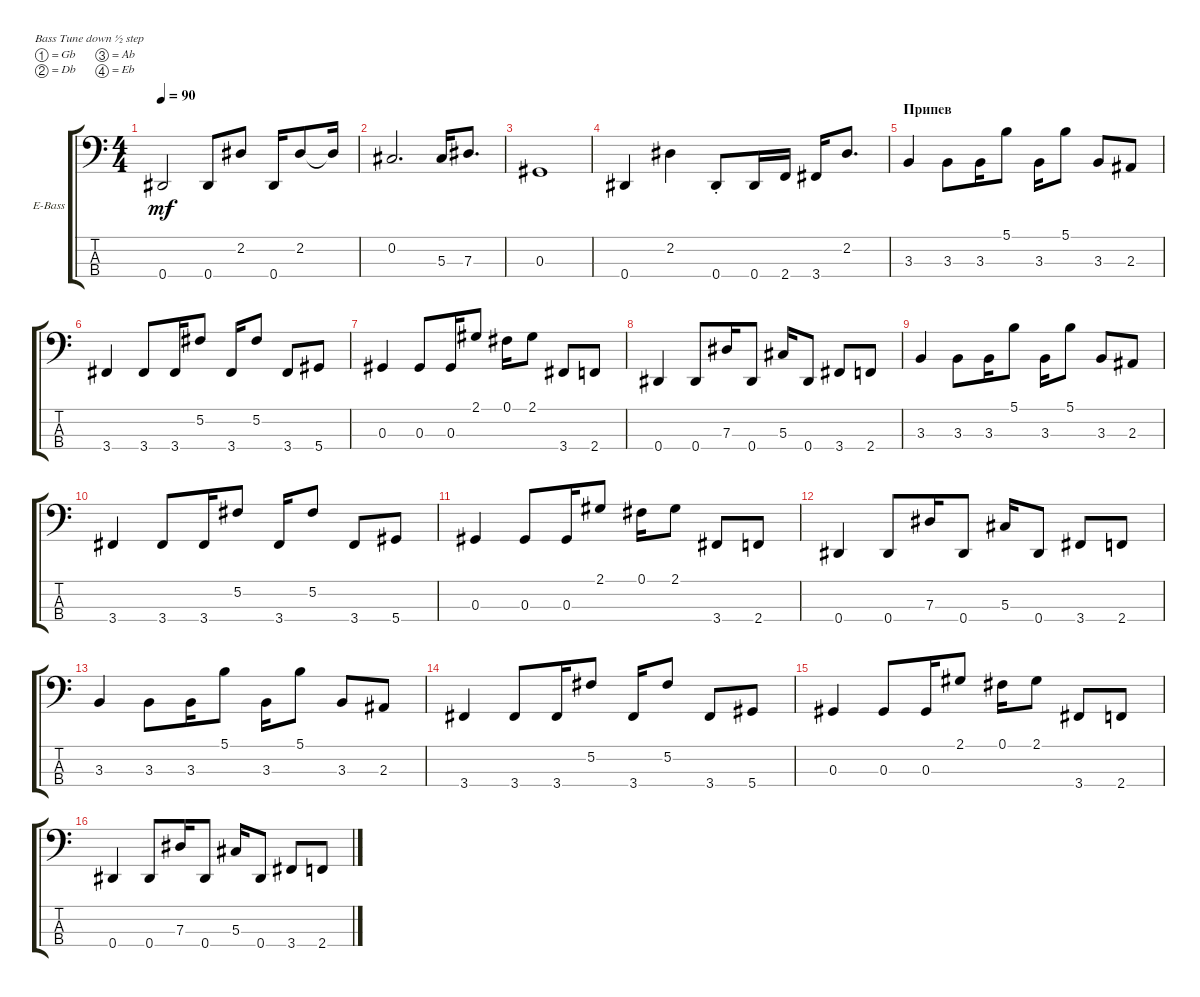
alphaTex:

\bracketExtendMode groupsimilarinstruments
\firstSystemTrackNameOrientation horizontal
\otherSystemsTrackNameOrientation horizontal
\track ("Electric Bass" "E-Bass") {instrument electricbassfinger}
\staff {score tabs}
\tuning (Gb2 Db2 Ab1 Eb1)
\ts (4 4)
\tempo 90
\clef f4
\ks c
0.4.2{dy mf} 0.4.8 2.2.8 0.4.16 2.2.8 2.2{t}.16 |
0.2.2{d} 5.3.16 7.3.8{d} |
0.3.1 |
0.4.4 2.2.4 0.4{st}.8 0.4.16 2.4.16 3.4.16 2.2.8{d} |
\section ("" "Припев")
3.3.4 3.3.8 3.3.16 5.1.8 3.3.16 5.1.8 3.3.8 2.3.8 |
3.4.4 3.4.8 3.4.16 5.2.8 3.4.16 5.2.8 3.4.8 5.4.8 |
0.3.4 0.3.8 0.3.16 2.1.8 0.1.16 2.1.8 3.4.8 2.4.8 |
0.4.4 0.4.8 7.3.16 0.4.8 5.3.16 0.4.8 3.4.8 2.4.8 |
3.3.4 3.3.8 3.3.16 5.1.8 3.3.16 5.1.8 3.3.8 2.3.8 |
3.4.4 3.4.8 3.4.16 5.2.8 3.4.16 5.2.8 3.4.8 5.4.8 |
0.3.4 0.3.8 0.3.16 2.1.8 0.1.16 2.1.8 3.4.8 2.4.8 |
0.4.4 0.4.8 7.3.16 0.4.8 5.3.16 0.4.8 3.4.8 2.4.8 |
3.3.4 3.3.8 3.3.16 5.1.8 3.3.16 5.1.8 3.3.8 2.3.8 |
3.4.4 3.4.8 3.4.16 5.2.8 3.4.16 5.2.8 3.4.8 5.4.8 |
0.3.4 0.3.8 0.3.16 2.1.8 0.1.16 2.1.8 3.4.8 2.4.8 |
0.4.4 0.4.8 7.3.16 0.4.8 5.3.16 0.4.8 3.4.8 2.4.8
